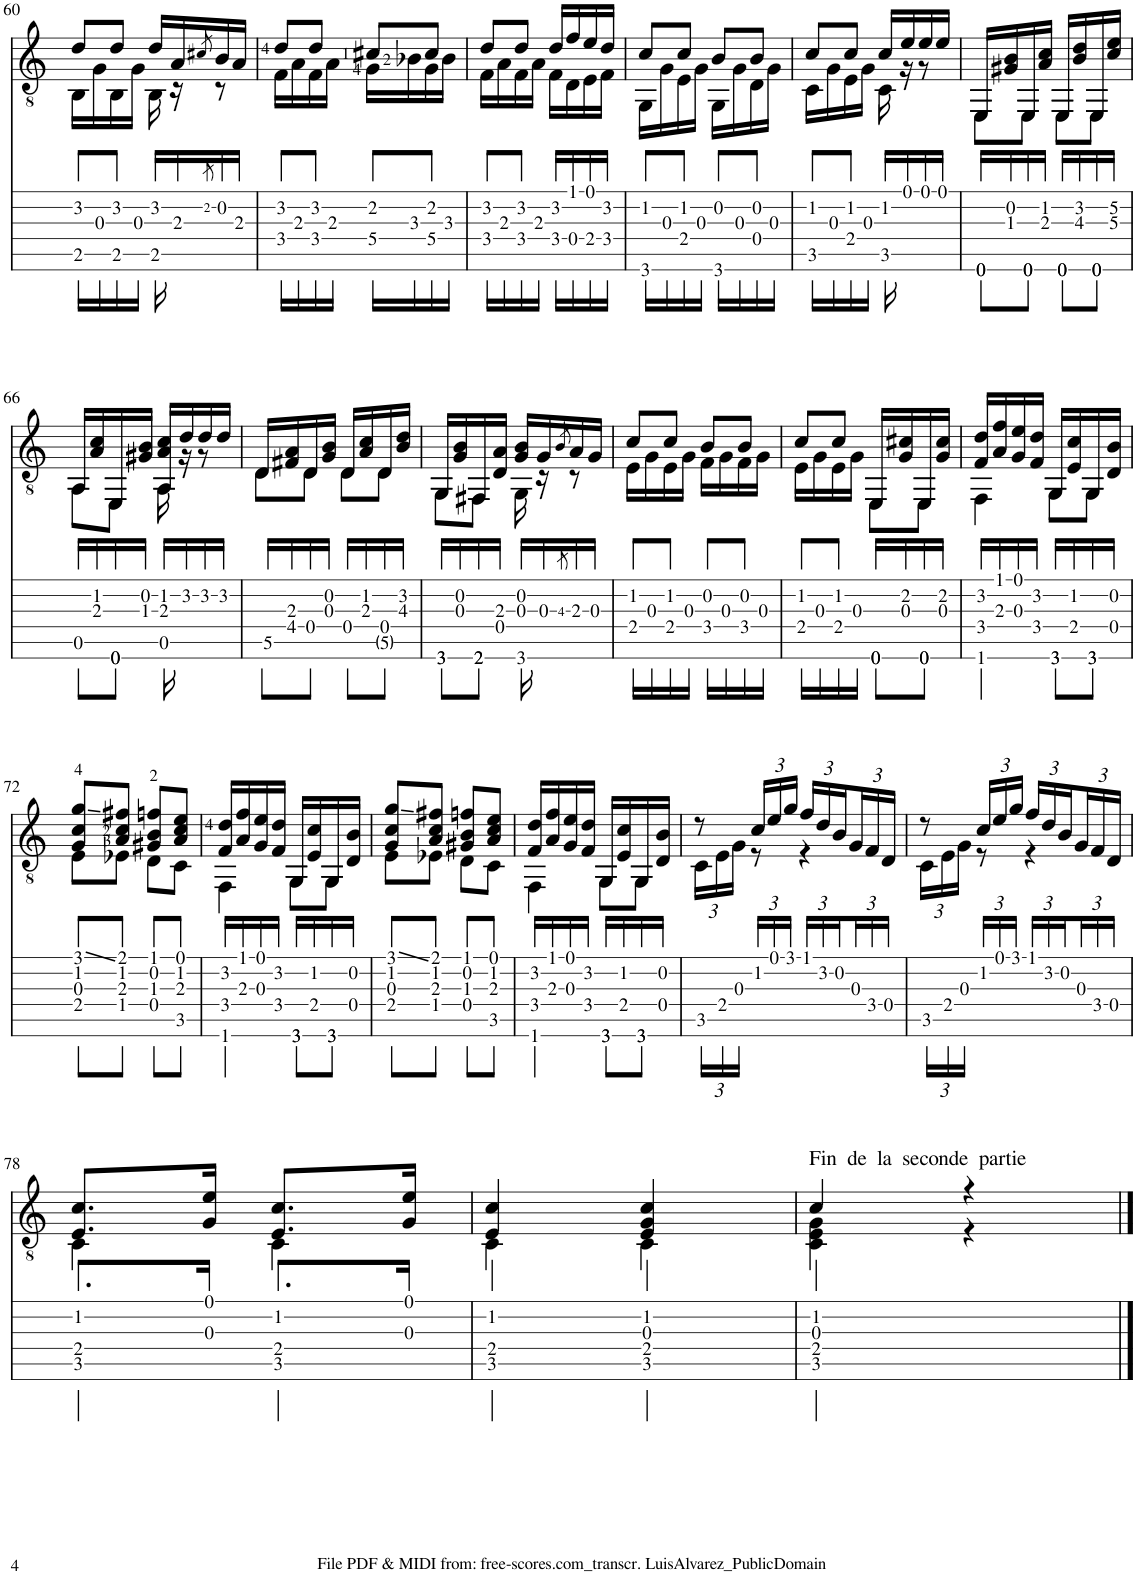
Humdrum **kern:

**kern	**kern
*part2	*part1
*staff2	*staff1
*I"Chitarra classica (Intavolatura)	*I"Guitar
!!LO:PB:g=z
*	*clefGv2
*k[]	*k[]
*M2/4	*M2/4
=60	=60
*^	*^
8d/L	16BB\LL	8d/L	16BB\LL
.	16G\	.	16G\
8d/J	16BB\	8d/J	16BB\
.	16G\JJ	.	16G\JJ
16d/LL	16BB\	16d/LL	16BB\
16A/	16r	16A/	16r
8qc#X/	.	8qc#X/	.
16B/	8r	16B/	8r
16A/JJ	.	16A/JJ	.
=61	=61	=61	=61
8d/L	16F\LL	8d/L	16F\LL
.	16A\	.	16A\
8d/J	16F\	8d/J	16F\
.	16A\JJ	.	16A\JJ
8c#X/L	16G\LL	8c#X/L	16G\LL
.	16B-X\	.	16B-X\
8c#/J	16G\	8c#/J	16G\
.	16B-\JJ	.	16B-\JJ
=62	=62	=62	=62
8d/L	16F\LL	8d/L	16F\LL
.	16A\	.	16A\
8d/J	16F\	8d/J	16F\
.	16A\JJ	.	16A\JJ
16d/LL	16F\LL	16d/LL	16F\LL
16f/	16D\	16f/	16D\
16e/	16E\	16e/	16E\
16d/JJ	16F\JJ	16d/JJ	16F\JJ
=63	=63	=63	=63
8c/L	16GG\LL	8c/L	16GG\LL
.	16G\	.	16G\
8c/J	16E\	8c/J	16E\
.	16G\JJ	.	16G\JJ
8B/L	16GG\LL	8B/L	16GG\LL
.	16G\	.	16G\
8B/J	16D\	8B/J	16D\
.	16G\JJ	.	16G\JJ
=64	=64	=64	=64
8c/L	16C\LL	8c/L	16C\LL
.	16G\	.	16G\
8c/J	16E\	8c/J	16E\
.	16G\JJ	.	16G\JJ
16c/LL	16C\	16c/LL	16C\
16e/	16r	16e/	16r
16e/	8r	16e/	8r
16e/JJ	.	16e/JJ	.
=65	=65	=65	=65
16EE/LL	8EE\L	16EE/LL	8EE\L
16G#X/ 16B/	.	16G#X/ 16B/	.
16EE/	8EE\J	16EE/	8EE\J
16A/ 16c/JJ	.	16A/ 16c/JJ	.
16EE/LL	8EE\L	16EE/LL	8EE\L
16B/ 16d/	.	16B/ 16d/	.
16EE/	8EE\J	16EE/	8EE\J
16c/ 16e/JJ	.	16c/ 16e/JJ	.
!!LO:LB:g=z	!!
=66	=66	=66	=66
16AA/LL	8AA\L	16AA/LL	8AA\L
16A/ 16c/	.	16A/ 16c/	.
16EE/	8EE\J	16EE/	8EE\J
16G#X/ 16B/JJ	.	16G#X/ 16B/JJ	.
16AA/ 16A/ 16c/LL	16AA\	16AA/ 16A/ 16c/LL	16AA\
16d/	16r	16d/	16r
16d/	8r	16d/	8r
16d/JJ	.	16d/JJ	.
=67	=67	=67	=67
16D/LL	8D\L	16D/LL	8D\L
16F#X/ 16A/	.	16F#X/ 16A/	.
16D/	8D\J	16D/	8D\J
16G/ 16B/JJ	.	16G/ 16B/JJ	.
16D/LL	8D\L	16D/LL	8D\L
16A/ 16c/	.	16A/ 16c/	.
16D/	8D\J	16D/	8D\J
16B/ 16d/JJ	.	16B/ 16d/JJ	.
=68	=68	=68	=68
16GG/LL	8GG\L	16GG/LL	8GG\L
16G/ 16B/	.	16G/ 16B/	.
16FF#X/	8FF#\J	16FF#X/	8FF#\J
16D/ 16A/JJ	.	16D/ 16A/JJ	.
16G/ 16B/LL	16GG\	16G/ 16B/LL	16GG\
16G/	16r	16G/	16r
8qB/	.	8qB/	.
16A/	8r	16A/	8r
16G/JJ	.	16G/JJ	.
=69	=69	=69	=69
8c/L	16E\LL	8c/L	16E\LL
.	16G\	.	16G\
8c/J	16E\	8c/J	16E\
.	16G\JJ	.	16G\JJ
8B/L	16F\LL	8B/L	16F\LL
.	16G\	.	16G\
8B/J	16F\	8B/J	16F\
.	16G\JJ	.	16G\JJ
=70	=70	=70	=70
8c/L	16E\LL	8c/L	16E\LL
.	16G\	.	16G\
8c/J	16E\	8c/J	16E\
.	16G\JJ	.	16G\JJ
16EE/LL	8EE\L	16EE/LL	8EE\L
16G/ 16c#X/	.	16G/ 16c#X/	.
16EE/	8EE\J	16EE/	8EE\J
16G/ 16c#/JJ	.	16G/ 16c#/JJ	.
=71	=71	=71	=71
16F/ 16d/LL	4FF\	16F/ 16d/LL	4FF\
16A/ 16f/	.	16A/ 16f/	.
16G/ 16e/	.	16G/ 16e/	.
16F/ 16d/JJ	.	16F/ 16d/JJ	.
16GG/LL	8GG\L	16GG/LL	8GG\L
16E/ 16c/	.	16E/ 16c/	.
16GG/	8GG\J	16GG/	8GG\J
16D/ 16B/JJ	.	16D/ 16B/JJ	.
!!LO:LB:g=z	!!
=72	=72	=72	=72
8G/ 8c/ 8g/L	8E\L	8G/ 8c/ 8g/L	8E\L
8A/ 8c/ 8f#X/J	8E-X\J	8A/ 8c/ 8f#X/J	8E-X\J
8G#X/ 8B/ 8fn/L	8D\L	8G#X/ 8B/ 8fn/L	8D\L
8A/ 8c/ 8e/J	8C\J	8A/ 8c/ 8e/J	8C\J
=73	=73	=73	=73
16F/ 16d/LL	4FF\	16F/ 16d/LL	4FF\
16A/ 16f/	.	16A/ 16f/	.
16G/ 16e/	.	16G/ 16e/	.
16F/ 16d/JJ	.	16F/ 16d/JJ	.
16GG/LL	8GG\L	16GG/LL	8GG\L
16E/ 16c/	.	16E/ 16c/	.
16GG/	8GG\J	16GG/	8GG\J
16D/ 16B/JJ	.	16D/ 16B/JJ	.
=74	=74	=74	=74
8G/ 8c/ 8g/L	8E\L	8G/ 8c/ 8g/L	8E\L
8A/ 8c/ 8f#X/J	8E-X\J	8A/ 8c/ 8f#X/J	8E-X\J
8G#X/ 8B/ 8fn/L	8D\L	8G#X/ 8B/ 8fn/L	8D\L
8A/ 8c/ 8e/J	8C\J	8A/ 8c/ 8e/J	8C\J
=75	=75	=75	=75
16F/ 16d/LL	4FF\	16F/ 16d/LL	4FF\
16A/ 16f/	.	16A/ 16f/	.
16G/ 16e/	.	16G/ 16e/	.
16F/ 16d/JJ	.	16F/ 16d/JJ	.
16GG/LL	8GG\L	16GG/LL	8GG\L
16E/ 16c/	.	16E/ 16c/	.
16GG/	8GG\J	16GG/	8GG\J
16D/ 16B/JJ	.	16D/ 16B/JJ	.
=76	=76	=76	=76
*	*Xbrackettup	*	*Xbrackettup
8r	24C\LL	8r	24C\LL
.	24E\	.	24E\
.	24G\JJ	.	24G\JJ
24c/LL	8r	24c/LL	8r
24e/	.	24e/	.
24g/JJ	.	24g/JJ	.
24f/LL	4r	24f/LL	4r
24d/	.	24d/	.
24B/	.	24B/	.
24G/	.	24G/	.
24F/	.	24F/	.
24D/JJ	.	24D/JJ	.
=77	=77	=77	=77
8r	24C\LL	8r	24C\LL
.	24E\	.	24E\
.	24G\JJ	.	24G\JJ
24c/LL	8r	24c/LL	8r
24e/	.	24e/	.
24g/JJ	.	24g/JJ	.
24f/LL	4r	24f/LL	4r
24d/	.	24d/	.
24B/	.	24B/	.
24G/	.	24G/	.
24F/	.	24F/	.
24D/JJ	.	24D/JJ	.
!!LO:LB:g=z	!!
=78	=78	=78	=78
8.E/ 8.c/L	4C\	8.E/ 8.c/L	4C\
16G/ 16e/Jk	.	16G/ 16e/Jk	.
8.E/ 8.c/L	4C\	8.E/ 8.c/L	4C\
16G/ 16e/Jk	.	16G/ 16e/Jk	.
=79	=79	=79	=79
4E/ 4c/	4C\	4E/ 4c/	4C\
4E/ 4G/ 4c/	4C\	4E/ 4G/ 4c/	4C\
=80	=80	=80	=80
!	!	!LO:TX:a:t=Fin  de  la  seconde  partie	!
4c/	4C\ 4E\ 4G\	4c/	4C\ 4E\ 4G\
4r	4r	4r	4r
*v	*v	*	*
*	*v	*v
==	==
*-	*-
